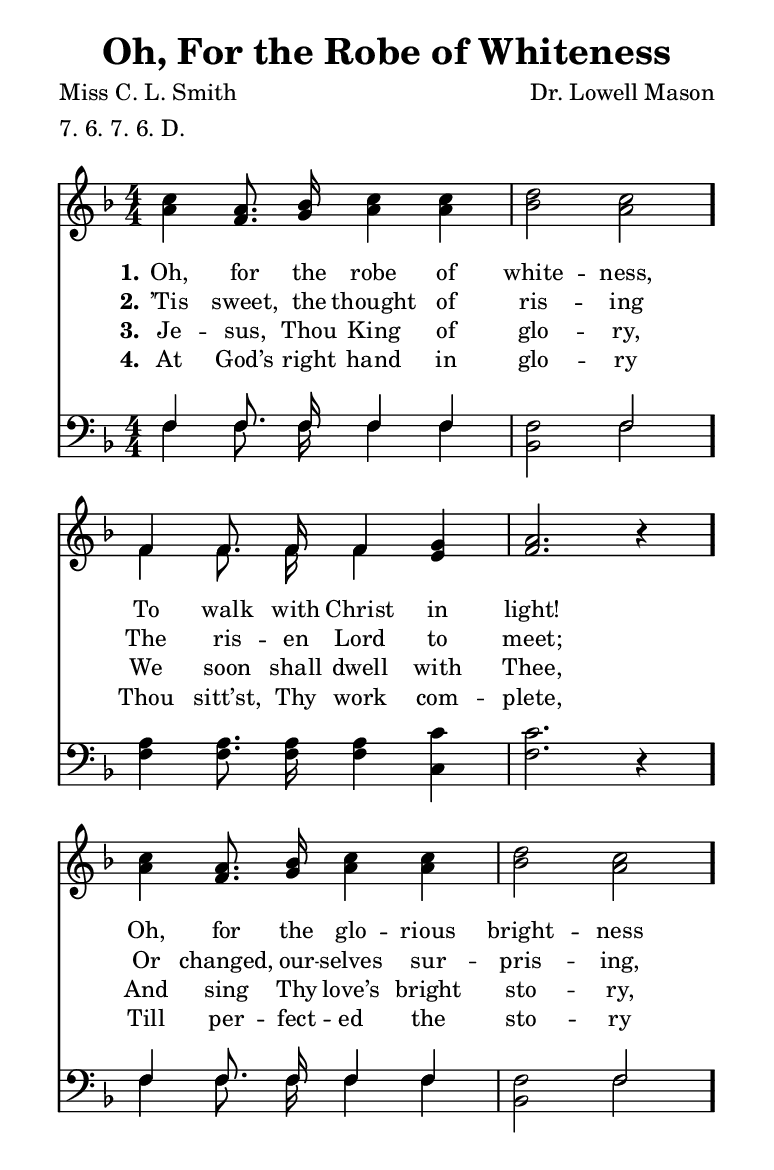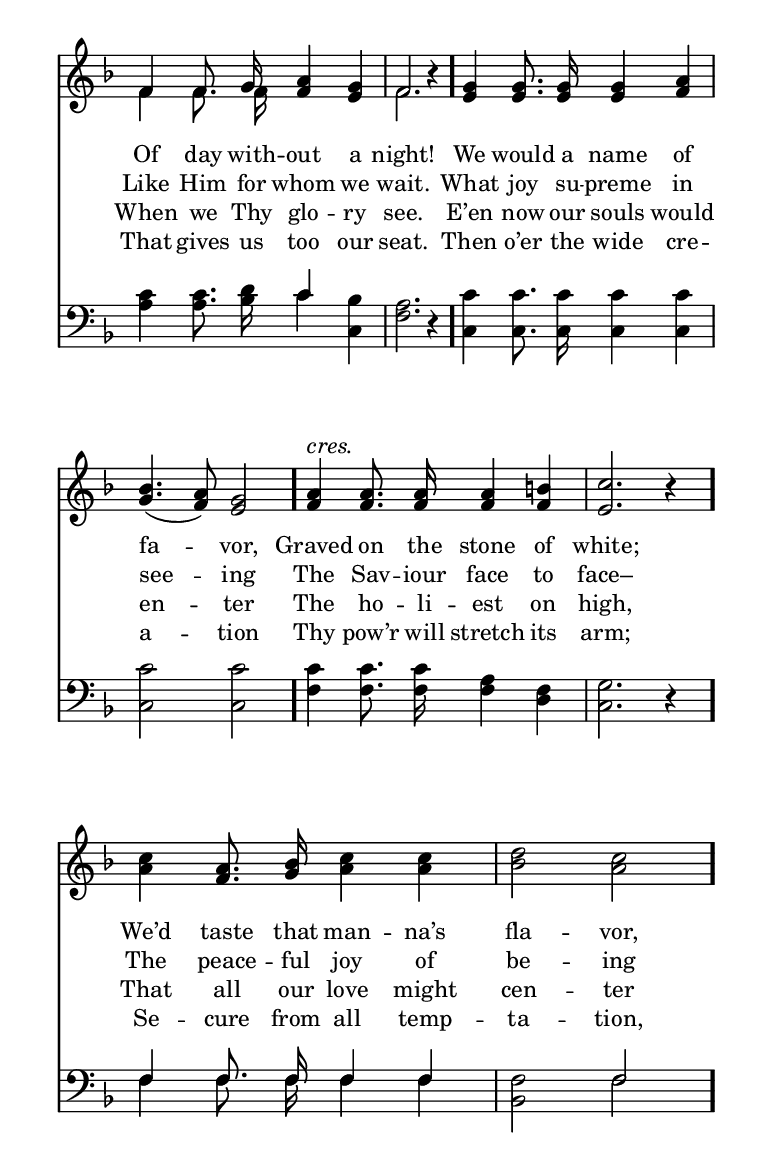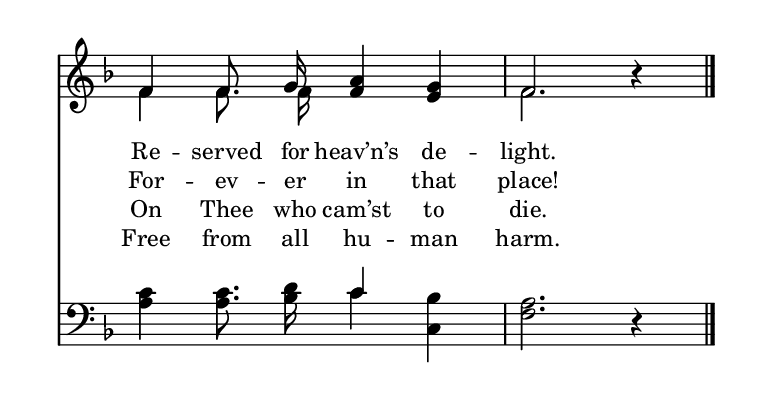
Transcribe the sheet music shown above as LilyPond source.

\include "common/global.ily"
\paper {
  \include "common/paper.ily"
}

\header{
  hymnnumber = "246"
  title = "Oh, For the Robe of Whiteness"
  tunename = "Work"
  meter = "7. 6. 7. 6. D."
  poet = "Miss C. L. Smith"
  composer = "Dr. Lowell Mason"
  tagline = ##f
}

global = {
  \include "common/overrides.ily"
  \override Staff.TimeSignature.style = #'numbered
  \time 4/4
  \override Score.MetronomeMark.transparent = ##t % hide all fermata changes too
  \tempo 4=90
  \key f \major
  \autoBeamOff
}

patternA = { c4 c8. c16 c4 c | c2 c }
patternB = { c4 c8. c16 c4 c | c2. c4 }
patternC = { c4 c8. c16 c4 c | c4.( c8) c2 }

notesSoprano = {
\global
\relative c'' {

  \changePitch \patternA { c a bes c c | d c }
  \changePitch \patternB { f, f f f g | a r }
  \changePitch \patternA { c a bes c c | d c }
  \changePitch \patternB { f, f g a g | f r }

  \changePitch \patternC { g g g g a | bes a g }
  \changePitch \patternB { a^\markup{\italic cres.} a a a b | c r }
  \changePitch \patternA { c a bes c c | d c }
  \changePitch \patternB { f, f g a g | f r }

  \bar "|."

}
}

notesAlto = {
\global
\relative e' {

  \changePitch \patternA { a f g a a | bes a }
  \changePitch \patternB { f f f f e | f r }
  \changePitch \patternA { a f g a a | bes a }
  \changePitch \patternB { f f f f e | f r }

  \changePitch \patternC { e e e e f | g f e }
  \changePitch \patternB { f f f f f | e r }
  \changePitch \patternA { a f g a a | bes a }
  \changePitch \patternB { f f f f e | f r }

}
}

notesTenor = {
\global
\relative a {

  \changePitch \patternA { f f f f f | f f }
  \changePitch \patternB { a a a a c | c r }
  \changePitch \patternA { f, f f f f | f f }
  \changePitch \patternB { c' c d c bes | a r }

  \changePitch \patternA { c c c c c | c c }
  \changePitch \patternB { c c c a f | g r }
  \changePitch \patternA { f f f f f | f f }
  \changePitch \patternB { c' c d c bes | a r }

}
}

notesBass = {
\global
\relative f {

  \changePitch \patternA { f f f f f | bes, f' }
  \changePitch \patternB { f f f f c | f r }
  \changePitch \patternA { f f f f f | bes, f' }
  \changePitch \patternB { a a bes c c, | f r }

  \changePitch \patternA { c c c c c | c c }
  \changePitch \patternB { f f f f d | c r }
  \changePitch \patternA { f f f f f | bes, f' }
  \changePitch \patternB { a a bes c c, | f r }

}
}

wordsA = \lyricmode {
\set stanza = "1."

Oh, for the robe of white -- ness, \bar "."
To walk with Christ in light! \bar "."
Oh, for the glo -- rious bright -- ness \bar "."
Of day with -- out a night! \bar "."
We would a name of fa -- vor, \bar "."
Graved on the stone of white; \bar "."
We’d taste that man -- na’s fla -- vor, \bar "."
Re -- served for heav’n’s de -- light. \bar "."

}

wordsB = \lyricmode {
\set stanza = "2."

’Tis sweet, the thought of ris -- ing
The ris -- en Lord to meet;
Or changed, our -- selves sur -- pris -- ing,
Like Him for whom we wait.
What joy su -- preme in see -- ing
The Sav -- iour face to face–
The peace -- ful joy of be -- ing
For -- ev -- er in that place!

}

wordsC = \lyricmode {
\set stanza = "3."

Je -- sus, Thou King of glo -- ry,
We soon shall dwell with Thee,
And sing Thy love’s bright sto -- ry,
When we Thy glo -- ry see.
E’en now our souls would en -- ter
The ho -- li -- est on high,
That all our love might cen -- ter
On Thee who cam’st to die.

}

wordsD = \lyricmode {
\set stanza = "4."

At God’s right hand in glo -- ry
Thou sitt’st, Thy work com -- plete,
Till per -- fect -- ed the sto -- ry
That gives us too our seat.
Then o’er the wide cre -- a -- tion
Thy pow’r will stretch its arm;
Se -- cure from all temp -- ta -- tion,
Free from all hu -- man harm.

}

\score {
  \context ChoirStaff <<
    \context Staff = upper <<
      \set Staff.autoBeaming = ##f
      \set ChoirStaff.systemStartDelimiter = #'SystemStartBar
      \set ChoirStaff.printPartCombineTexts = ##f
      \partcombine #'(2 . 9) \notesSoprano \notesAlto
      \context NullVoice = sopranos { \voiceOne << \notesSoprano >> }
      \context NullVoice = altos { \voiceTwo << \notesAlto >> }
      \context Lyrics = one   \lyricsto sopranos \wordsA
      \context Lyrics = two   \lyricsto sopranos \wordsB
      \context Lyrics = three \lyricsto sopranos \wordsC
      \context Lyrics = four  \lyricsto sopranos \wordsD
    >>
    \context Staff = men <<
      \set Staff.autoBeaming = ##f
      \clef bass
      \set ChoirStaff.printPartCombineTexts = ##f
      \partcombine #'(2 . 9) \notesTenor \notesBass
      \context NullVoice = tenors { \voiceOne << \notesTenor >> }
      \context NullVoice = basses { \voiceTwo << \notesBass >> }
    >>
  >>
  \layout {
    \include "common/layout.ily"
  }
  \midi{
    \include "common/midi.ily"
  }
}

\version "2.19.49"  % necessary for upgrading to future LilyPond versions.

% vi:set et ts=2 sw=2 ai nocindent syntax=lilypond:
